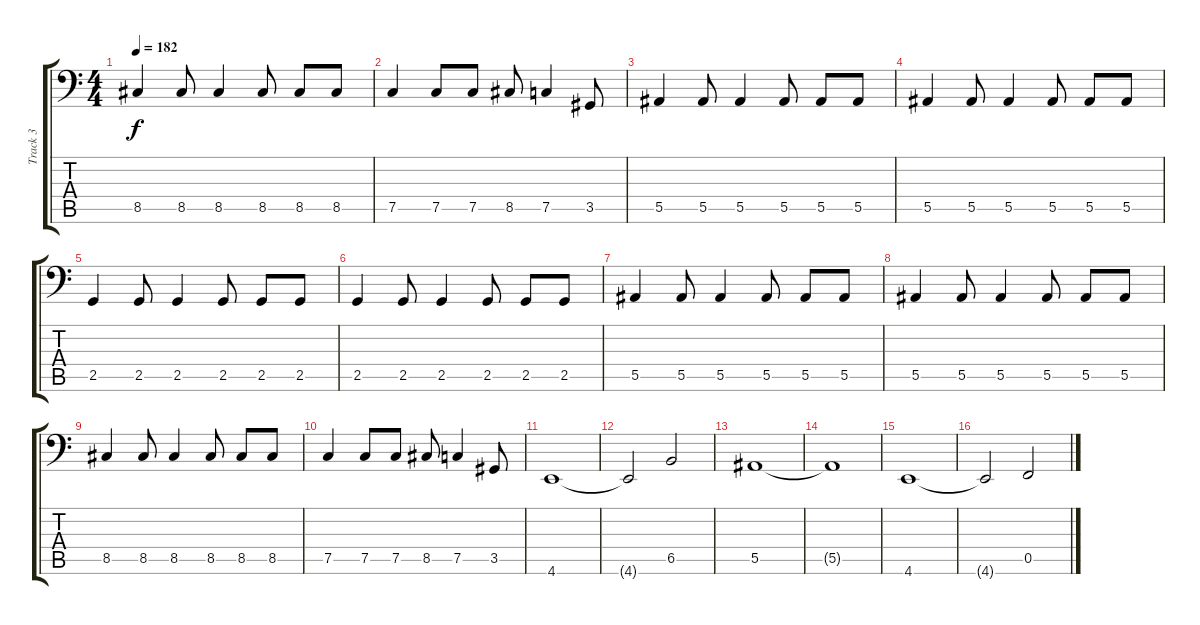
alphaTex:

\track ("Track 3" "Track 3") {instrument slapbass2}
\staff {score tabs}
\tuning (C3 G2 Eb2 Bb1 F1 C1) {hide}
\ts (4 4)
\tempo 182
\clef f4
\ks c
8.5.4{dy f} 8.5.8 8.5.4 8.5.8 8.5.8 8.5.8 |
7.5.4 7.5.8 7.5.8 8.5.8 7.5.4 3.5.8 |
5.5.4 5.5.8 5.5.4 5.5.8 5.5.8 5.5.8 |
5.5.4 5.5.8 5.5.4 5.5.8 5.5.8 5.5.8 |
2.5.4 2.5.8 2.5.4 2.5.8 2.5.8 2.5.8 |
2.5.4 2.5.8 2.5.4 2.5.8 2.5.8 2.5.8 |
5.5.4 5.5.8 5.5.4 5.5.8 5.5.8 5.5.8 |
5.5.4 5.5.8 5.5.4 5.5.8 5.5.8 5.5.8 |
8.5.4 8.5.8 8.5.4 8.5.8 8.5.8 8.5.8 |
7.5.4 7.5.8 7.5.8 8.5.8 7.5.4 3.5.8 |
4.6.1 |
4.6{t}.2 6.5.2 |
5.5.1 |
5.5{t}.1 |
4.6.1 |
4.6{t}.2 0.5.2
